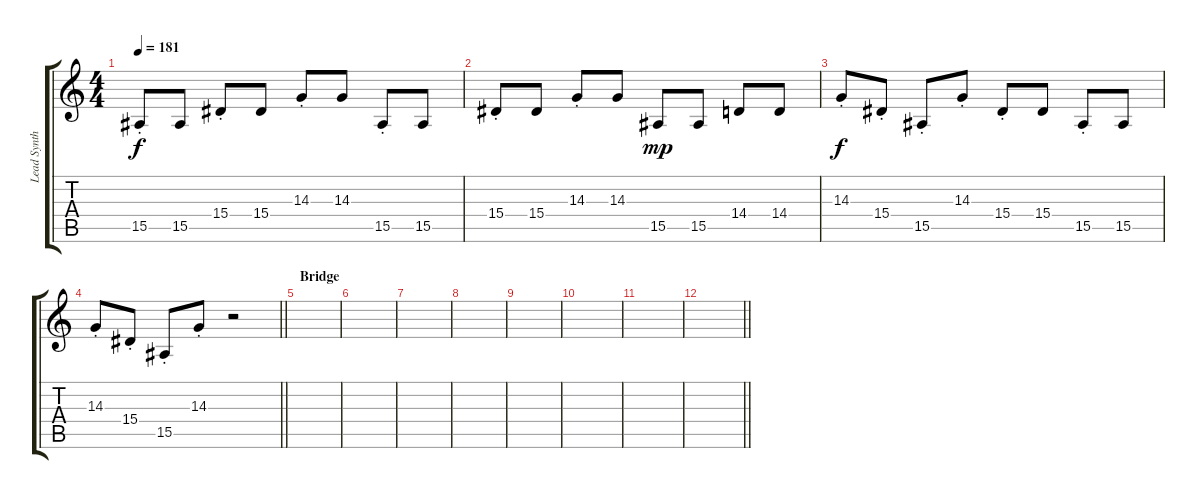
\track ("Lead Synth" "Lead Synth") {instrument lead2sawtooth}
\staff {score tabs}
\tuning (D4 A3 F3 C3 G2 C2) {hide}
\ts (4 4)
\tempo 181
\clef g2
\ks c
15.5{st}.8{dy f} 15.5.8 15.4{st}.8 15.4.8 14.3{st}.8 14.3.8 15.5{st}.8 15.5.8 |
15.4{st}.8 15.4.8 14.3{st}.8 14.3.8 15.5.8{dy mp} 15.5.8 14.4.8 14.4.8 |
14.3{st}.8{dy f} 15.4{st}.8 15.5{st}.8 14.3{st}.8 15.4{st}.8 15.4.8 15.5{st}.8 15.5.8 |
\barLineRight lightlight
14.3{st}.8 15.4{st}.8 15.5{st}.8 14.3{st}.8 r.2 |
\section ("" "Bridge")
|
|
|
|
|
|
|
\barLineRight lightlight
